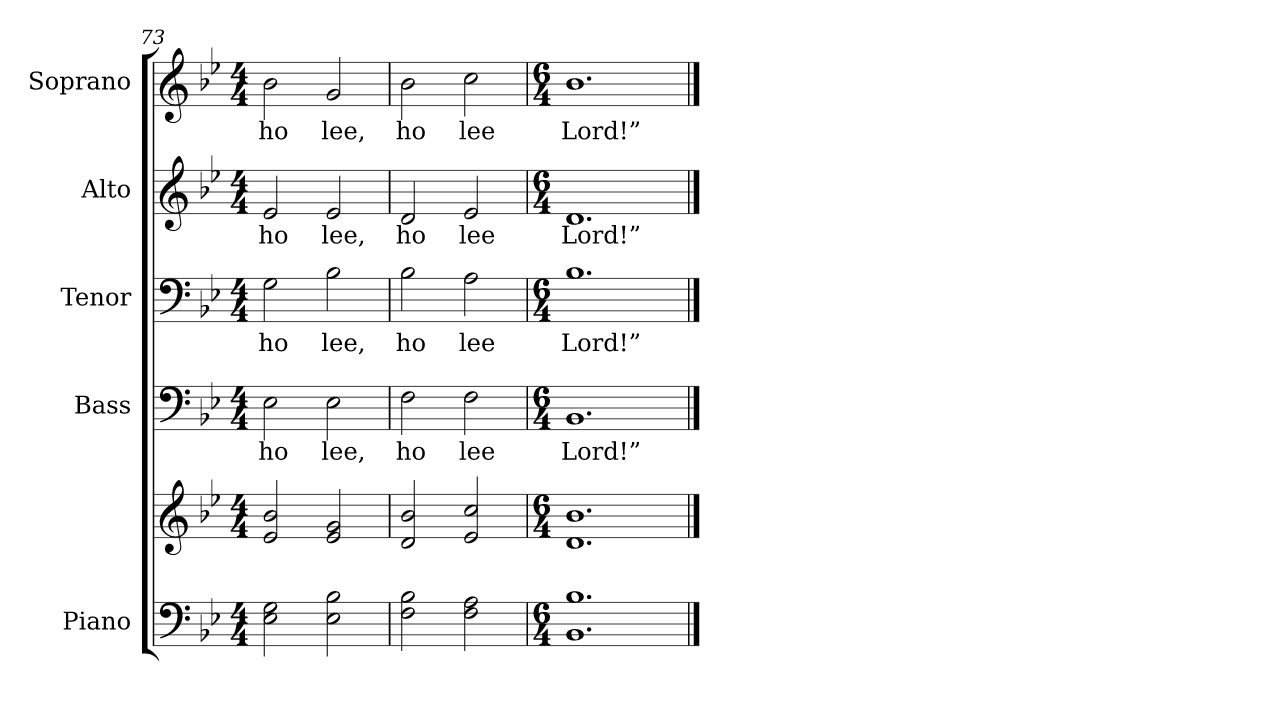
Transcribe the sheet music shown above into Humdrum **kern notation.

**kern	**kern	**kern	**text	**kern	**text	**kern	**text	**kern	**text
*part5	*part5	*part4	*part4	*part3	*part3	*part2	*part2	*part1	*part1
*staff6	*staff5	*staff4	*staff4	*staff3	*staff3	*staff2	*staff2	*staff1	*staff1
*I"Piano	*	*I"Bass	*	*I"Tenor	*	*I"Alto	*	*I"Soprano	*
*I'Pno.	*	*I'B.	*	*I'T.	*	*I'A.	*	*I'S.	*
!!LO:PB:g=z
*clefF4	*clefG2	*clefF4	*	*clefF4	*	*clefG2	*	*clefG2	*
*k[b-e-]	*k[b-e-]	*k[b-e-]	*	*k[b-e-]	*	*k[b-e-]	*	*k[b-e-]	*
*B-:	*B-:	*B-:	*	*B-:	*	*B-:	*	*B-:	*
*M4/4	*M4/4	*M4/4	*	*M4/4	*	*M4/4	*	*M4/4	*
=73	=73	=73	=73	=73	=73	=73	=73	=73	=73
!	!	!	!LO:LY:b:color=#000000	!	!	!	!	!	!
!	!	!	!	!	!LO:LY:b:color=#000000	!	!	!	!
!	!	!	!	!	!	!	!LO:LY:b:color=#000000	!	!
!	!	!	!	!	!	!	!	!	!LO:LY:b:color=#000000
2E-i\ 2Gi	2e-i/ 2b-i	2E-i\	ho	2Gi\	ho	2e-i/	ho	2b-i\	ho
!	!	!	!LO:LY:b:color=#000000	!	!	!	!	!	!
!	!	!	!	!	!LO:LY:b:color=#000000	!	!	!	!
!	!	!	!	!	!	!	!LO:LY:b:color=#000000	!	!
!	!	!	!	!	!	!	!	!	!LO:LY:b:color=#000000
2E-i\ 2B-i	2e-i/ 2gi	2E-i\	lee,	2B-i\	lee,	2e-i/	lee,	2gi/	lee,
=74	=74	=74	=74	=74	=74	=74	=74	=74	=74
!	!	!	!LO:LY:b:color=#000000	!	!	!	!	!	!
!	!	!	!	!	!LO:LY:b:color=#000000	!	!	!	!
!	!	!	!	!	!	!	!LO:LY:b:color=#000000	!	!
!	!	!	!	!	!	!	!	!	!LO:LY:b:color=#000000
2Fi\ 2B-i	2di/ 2b-i	2Fi\	ho	2B-i\	ho	2di/	ho	2b-i\	ho
!	!	!	!LO:LY:b:color=#000000	!	!	!	!	!	!
!	!	!	!	!	!LO:LY:b:color=#000000	!	!	!	!
!	!	!	!	!	!	!	!LO:LY:b:color=#000000	!	!
!	!	!	!	!	!	!	!	!	!LO:LY:b:color=#000000
2Fi\ 2Ai	2e-i/ 2cci	2Fi\	lee	2Ai\	lee	2e-i/	lee	2cci\	lee
!!LO:PB:g=z
=75	=75	=75	=75	=75	=75	=75	=75	=75	=75
*M6/4	*M6/4	*M6/4	*	*M6/4	*	*M6/4	*	*M6/4	*
!	!	!	!LO:LY:b:color=#000000	!	!	!	!	!	!
!	!	!	!	!	!LO:LY:b:color=#000000	!	!	!	!
!	!	!	!	!	!	!	!LO:LY:b:color=#000000	!	!
!	!	!	!	!	!	!	!	!	!LO:LY:b:color=#000000
1.BB-i 1.B-i	1.di 1.b-i	1.BB-i	Lord!”	1.B-i	Lord!”	1.di	Lord!”	1.b-i	Lord!”
==	==	==	==	==	==	==	==	==	==
*-	*-	*-	*-	*-	*-	*-	*-	*-	*-
